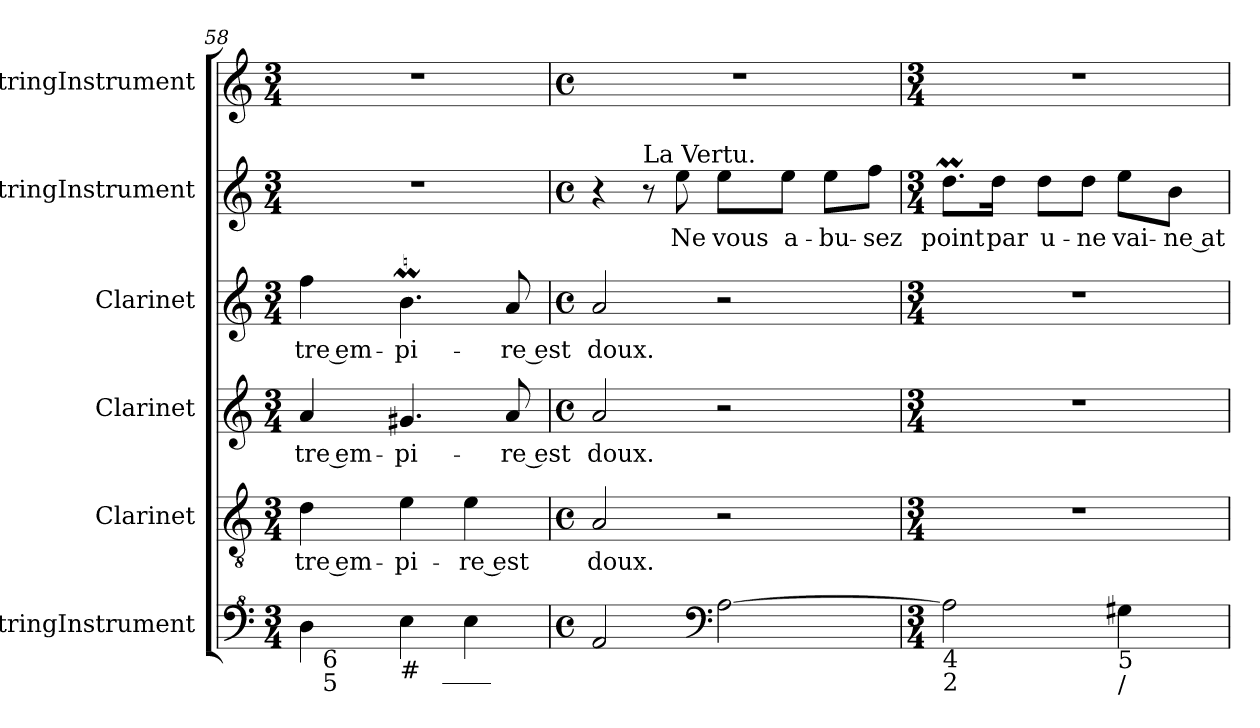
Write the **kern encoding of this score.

**kern	**kern	**text	**kern	**text	**kern	**text	**kern	**text	**kern
*part6	*part5	*part5	*part4	*part4	*part3	*part3	*part2	*part2	*part1
*staff6	*staff5	*staff5	*staff4	*staff4	*staff3	*staff3	*staff2	*staff2	*staff1
*I"StringInstrument	*I"Clarinet	*	*I"Clarinet	*	*I"Clarinet	*	*I"StringInstrument	*	*I"StringInstrument
*I'Str	*I'Cl	*	*I'Cl	*	*I'Cl	*	*I'Str	*	*I'Str
!!LO:LB:g=z
*clefF^4	*clefGv2	*	*clefG2	*	*clefG2	*	*clefG2	*	*clefG2
*	*ITrd1c2	*	*ITrd1c2	*	*ITrd1c2	*	*	*	*
*k[]	*k[b-e-]	*	*k[b-e-]	*	*k[b-e-]	*	*k[]	*	*k[]
*C:	*B-:	*	*B-:	*	*B-:	*	*C:	*	*C:
*M3/4	*M3/4	*	*M3/4	*	*M3/4	*	*M3/4	*	*M3/4
=58	=58	=58	=58	=58	=58	=58	=58	=58	=58
*^	*	*	*	*	*	*	*	*	*
*	*^	*	*	*	*	*	*	*	*	*
4d\	32ryy	4..ryy	4c\	-tre em-	4g/	-tre em-	4ee-\	-tre em-	2.r	.	2.r
!	!LO:TX:b:t=6\n5	!	!	!	!	!	!	!	!	!	!
.	2ryy	.	.	.	.	.	.	.	.	.	.
!LO:TX:b:t=#	!	!	!	!	!	!	!	!	!	!	!
4e\	.	.	4d\	-pi-	4.f#X/	-pi-	4.aM\	-pi-	.	.	.
!	!	!LO:TX:b:t=____	!	!	!	!	!	!	!	!	!
.	.	4ryy	.	.	.	.	.	.	.	.	.
4e\	.	.	4d\	-re est	.	.	.	.	.	.	.
.	8..ryy	.	.	.	.	.	.	.	.	.	.
.	.	.	.	.	8g/	-re est	8g/	-re est	.	.	.
.	.	16ryy	.	.	.	.	.	.	.	.	.
*v	*v	*v	*	*	*	*	*	*	*	*	*
=59	=59	=59	=59	=59	=59	=59	=59	=59	=59
*M4/4	*M4/4	*	*M4/4	*	*M4/4	*	*M4/4	*	*M4/4
*met(c)	*met(c)	*	*met(c)	*	*met(c)	*	*met(c)	*	*met(c)
2A/	2G/	doux.	2g/	doux.	2g/	doux.	4r	.	1r
!	!	!	!	!	!	!	!LO:TX:a:t=La Vertu.	!	!
.	.	.	.	.	.	.	8r	.	.
.	.	.	.	.	.	.	8ee\	Ne	.
*clefF4	*	*	*	*	*	*	*	*	*
[2A\	2r	.	2r	.	2r	.	8ee\L	vous	.
.	.	.	.	.	.	.	8ee\J	a-	.
.	.	.	.	.	.	.	8ee\L	-bu-	.
.	.	.	.	.	.	.	8ff\J	-sez	.
=60	=60	=60	=60	=60	=60	=60	=60	=60	=60
*M3/4	*M3/4	*	*M3/4	*	*M3/4	*	*M3/4	*	*M3/4
!LO:TX:b:t=4\n2	!	!	!	!	!	!	!	!	!
2A\]	2.r	.	2.r	.	2.r	.	8.ddM\L	point	2.r
.	.	.	.	.	.	.	16dd\Jk	par	.
.	.	.	.	.	.	.	8dd\L	u-	.
.	.	.	.	.	.	.	8dd\J	-ne	.
!LO:TX:b:t=5	!	!	!	!	!	!	!	!	!
!LO:TX:b:t=/	!	!	!	!	!	!	!	!	!
4G#X\	.	.	.	.	.	.	8ee\L	vai-	.
.	.	.	.	.	.	.	8b\J	-ne at-	.
=	=	=	=	=	=	=	=	=	=
*-	*-	*-	*-	*-	*-	*-	*-	*-	*-
